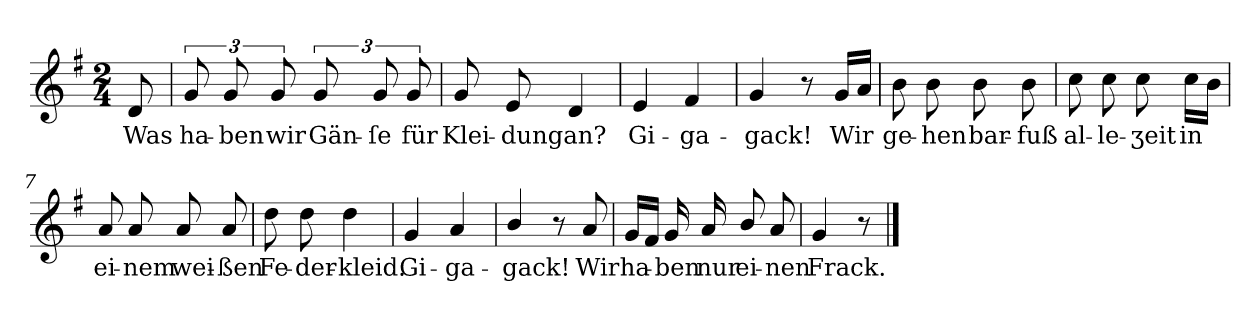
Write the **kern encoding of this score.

**kern	**text
*part1	*part1
*staff1	*staff1
*clefG2	*
*k[f#]	*
*G:	*
*M2/4	*
=	=
8d	Was
=1	=1
12g	ha-
12g	-ben
12g	wir
12g	Gän-
12g	-ſe
12g	für
=2	=2
8g	Klei-
8e	-dung
4d	an?
=3	=3
4e	Gi-
4f#	-ga-
=4	=4
4g	-gack!
8r	.
16gLL	Wir
16aJJ	.
=5	=5
8b	ge-
8b	-hen
8b	bar-
8b	-fuß
=6	=6
8cc	al-
8cc	-le-
8cc	-ʒeit
16ccLL	in
16bJJ	.
=7	=7
8a	ei-
8a	-nem
8a	wei-
8a	-ßen
=8	=8
8dd	Fe-
8dd	-der-
4dd	-kleid.
=9	=9
4g	Gi-
4a	-ga-
=10	=10
4b/	-gack!
8r	.
8a	Wir
=11	=11
16gLL	ha-
16f#JJ	.
16g	-ben
16a	nur
8b/	ei-
8a	-nen
=12	=12
4g	Frack.
8r	.
==	==
*-	*-
